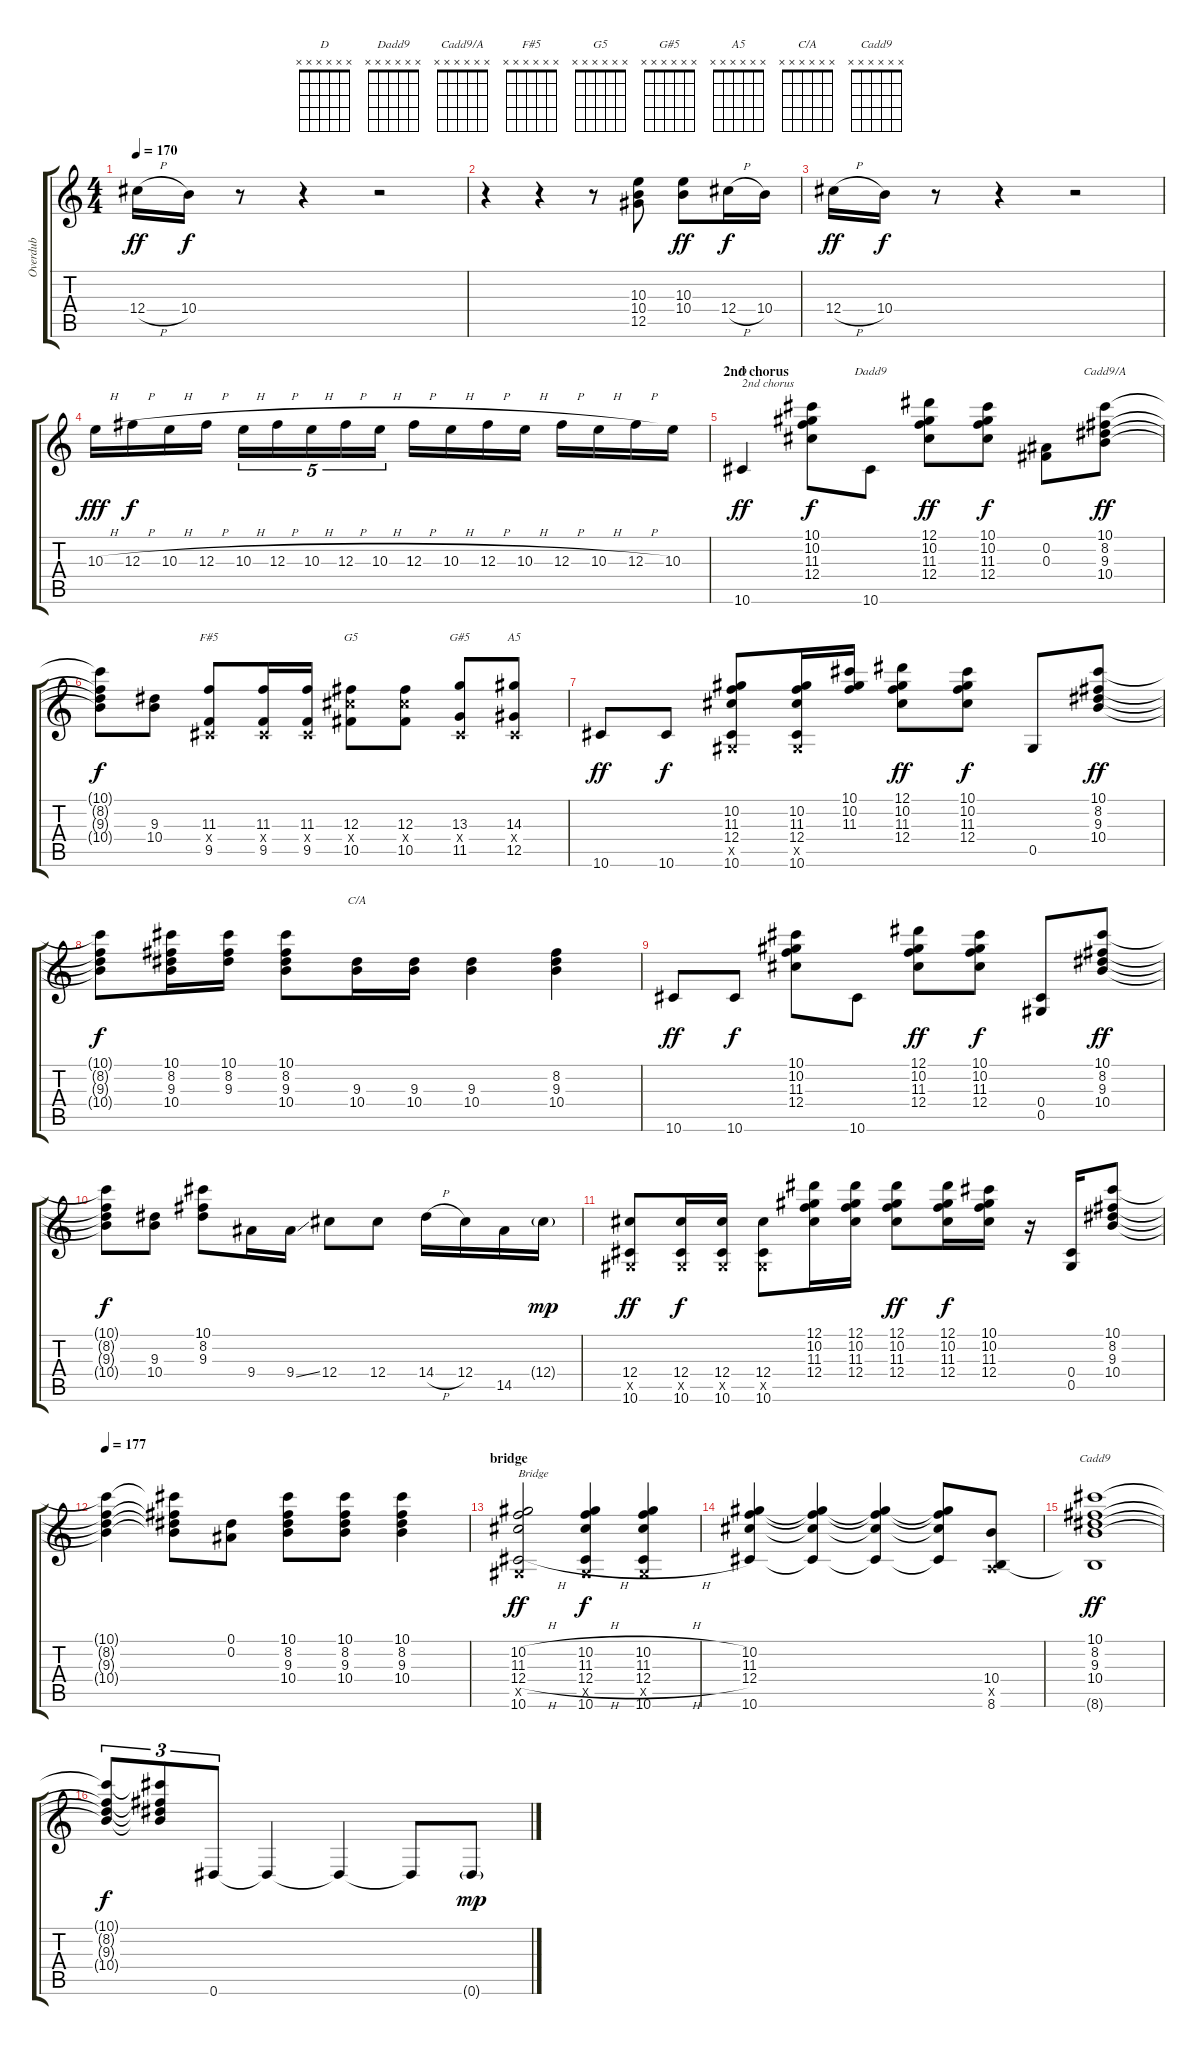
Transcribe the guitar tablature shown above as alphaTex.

\track ("Overdub" "Overdub") {instrument fretlessbass}
\staff {score tabs}
\tuning (Eb4 Bb3 Gb3 Db3 Ab2 Eb2) {hide}
\chord ("D" x x x x x x) {firstfret 0}
\chord ("Dadd9" x x x x x x) {firstfret 0}
\chord ("Cadd9/A" x x x x x x) {firstfret 0}
\chord ("F#5" x x x x x x) {firstfret 0}
\chord ("G5" x x x x x x) {firstfret 0}
\chord ("G#5" x x x x x x) {firstfret 0}
\chord ("A5" x x x x x x) {firstfret 0}
\chord ("C/A" x x x x x x) {firstfret 0}
\chord ("Cadd9" x x x x x x) {firstfret 0}
\ts (4 4)
\tempo 170
\clef g2
\ks c
12.4{h}.16{dy ff} 10.4.16{dy f} r.8 r.4 r.2 |
r.4 r.4 r.8 (10.3 10.4 12.5).8 (10.3 10.4).8{dy ff} 12.4{h}.16{dy f} 10.4.16 |
12.4{h}.16{dy ff} 10.4.16{dy f} r.8 r.4 r.2 |
10.3{h}.16{dy fff} 12.3{h}.16{dy f} 10.3{h}.16 12.3{h}.16 10.3{h}.16{tu (5 4)} 12.3{h}.16{tu (5 4)} 10.3{h}.16{tu (5 4)} 12.3{h}.16{tu (5 4)} 10.3{h}.16{tu (5 4)} 12.3{h}.16 10.3{h}.16 12.3{h}.16 10.3{h}.16 12.3{h}.16 10.3{h}.16 12.3{h}.16 10.3.16 |
\section ("" "2nd chorus")
10.6.4{ch "D" txt "2nd chorus" dy ff} (10.1 10.2 11.3 12.4).8{dy f} 10.6.8{ch "Dadd9"} (12.1 10.2 11.3 12.4).8{dy ff} (10.1 10.2 11.3 12.4).8{dy f} (0.2 0.3).8 (10.1 8.2 9.3 10.4).8{ch "Cadd9/A" dy ff} |
(10.1{t} 8.2{t} 9.3{t} 10.4{t}).8{dy f} (9.3 10.4).8 (11.3 0.4{x} 9.5).8{ch "F#5"} (11.3 0.4{x} 9.5).16 (11.3 0.4{x} 9.5).16 (12.3 12.4{x} 10.5).8{ch "G5"} (12.3 12.4{x} 10.5).8 (13.3 0.4{x} 11.5).8{ch "G#5"} (14.3 0.4{x} 12.5).8{ch "A5"} |
10.6.8{dy ff} 10.6.8{dy f} (10.2 11.3 12.4 0.5{x} 10.6).8 (10.2 11.3 12.4 0.5{x} 10.6).16 (10.1 10.2 11.3).16 (12.1 10.2 11.3 12.4).8{dy ff} (10.1 10.2 11.3 12.4).8{dy f} 0.5.8 (10.1 8.2 9.3 10.4).8{dy ff} |
(10.1{t} 8.2{t} 9.3{t} 10.4{t}).8{dy f} (10.1 8.2 9.3 10.4).16 (10.1 8.2 9.3).16 (10.1 8.2 9.3 10.4).8 (9.3 10.4).16{ch "C/A"} (9.3 10.4).16 (9.3 10.4).4 (8.2 9.3 10.4).4 |
10.6.8{dy ff} 10.6.8{dy f} (10.1 10.2 11.3 12.4).8 10.6.8 (12.1 10.2 11.3 12.4).8{dy ff} (10.1 10.2 11.3 12.4).8{dy f} (0.4 0.5).8 (10.1 8.2 9.3 10.4).8{dy ff} |
(10.1{t} 8.2{t} 9.3{t} 10.4{t}).8{dy f} (9.3 10.4).8 (10.1 8.2 9.3).8 9.4.16 9.4{ss}.16 12.4.8 12.4.8 14.4{h}.16 12.4.16 14.5.16 12.4{g}.16{dy mp} |
(12.4 0.5{x} 10.6).8{dy ff} (12.4 0.5{x} 10.6).16{dy f} (12.4 0.5{x} 10.6).16 (12.4 0.5{x} 10.6).8 (12.1 10.2 11.3 12.4).16 (12.1 10.2 11.3 12.4).16 (12.1 10.2 11.3 12.4).8{dy ff} (12.1 10.2 11.3 12.4).16{dy f} (10.1 10.2 11.3 12.4).16 r.16 (0.4 0.5).16 (10.1 8.2 9.3 10.4).8 |
\tempo 177
(10.1{t} 8.2{t} 9.3{t} 10.4{t}).4 (10.1{t} 8.2{t} 9.3{t} 10.4{t}).8 (0.1 0.2).8 (10.1 8.2 9.3 10.4).8 (10.1 8.2 9.3 10.4).8 (10.1 8.2 9.3 10.4).4 |
\section ("" "bridge")
(10.2{h} 11.3{h} 12.4{h} 0.5{x} 10.6{h}).2{txt "Bridge" dy ff} (10.2{h} 11.3{h} 12.4{h} 0.5{x} 10.6{h}).4{dy f} (10.2{h} 11.3{h} 12.4{h} 0.5{x} 10.6{h}).4 |
(10.2 11.3 12.4 10.6).4 (10.2{t} 11.3{t} 12.4{t} 10.6{t}).4 (10.2{t} 11.3{t} 12.4{t} 10.6{t}).4 (10.2{t} 11.3{t} 12.4{t} 10.6{t}).8 (10.4 1.5{x} 8.6).8 |
(10.1 8.2 9.3 10.4 8.6{t}).1{ch "Cadd9" dy ff} |
(10.1{t} 8.2{t} 9.3{t} 10.4{t}).8{tu (3 2) dy f} (10.1{t} 8.2{t} 9.3{t} 10.4{t}).8{tu (3 2)} 0.6.8{tu (3 2)} 0.6{t}.4 0.6{t}.4 0.6{t}.8 0.6{g}.8{dy mp}
